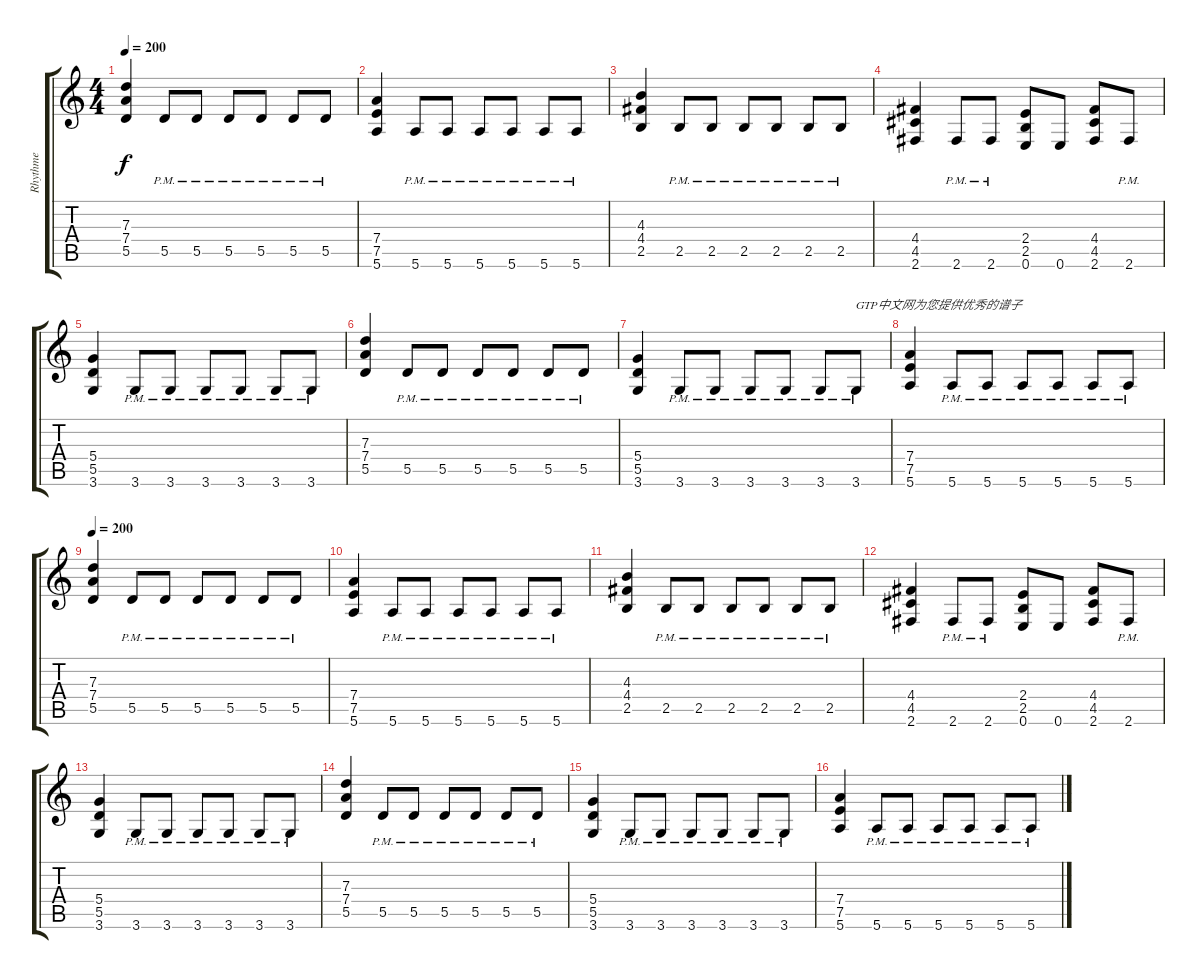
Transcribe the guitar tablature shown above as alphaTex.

\track ("Rhythme" "Rhythme") {instrument distortionguitar}
\staff {score tabs}
\tuning (E4 B3 G3 D3 A2 E2) {hide}
\ts (4 4)
\tempo 200
\clef g2
\ks c
(7.3 7.4 5.5).4{dy f} 5.5{pm}.8 5.5{pm}.8 5.5{pm}.8 5.5{pm}.8 5.5{pm}.8 5.5{pm}.8 |
(7.4 7.5 5.6).4 5.6{pm}.8 5.6{pm}.8 5.6{pm}.8 5.6{pm}.8 5.6{pm}.8 5.6{pm}.8 |
(4.3 4.4 2.5).4 2.5{pm}.8 2.5{pm}.8 2.5{pm}.8 2.5{pm}.8 2.5{pm}.8 2.5{pm}.8 |
(4.4 4.5 2.6).4 2.6{pm}.8 2.6{pm}.8 (2.4 2.5 0.6).8 0.6.8 (4.4 4.5 2.6).8 2.6{pm}.8 |
(5.4 5.5 3.6).4 3.6{pm}.8 3.6{pm}.8 3.6{pm}.8 3.6{pm}.8 3.6{pm}.8 3.6{pm}.8 |
(7.3 7.4 5.5).4 5.5{pm}.8 5.5{pm}.8 5.5{pm}.8 5.5{pm}.8 5.5{pm}.8 5.5{pm}.8 |
(5.4 5.5 3.6).4 3.6{pm}.8 3.6{pm}.8 3.6{pm}.8 3.6{pm}.8 3.6{pm}.8 3.6{pm}.8{txt "GTP中文网为您提供优秀的谱子"} |
(7.4 7.5 5.6).4 5.6{pm}.8 5.6{pm}.8 5.6{pm}.8 5.6{pm}.8 5.6{pm}.8 5.6{pm}.8 |
\tempo 200
(7.3 7.4 5.5).4 5.5{pm}.8 5.5{pm}.8 5.5{pm}.8 5.5{pm}.8 5.5{pm}.8 5.5{pm}.8 |
(7.4 7.5 5.6).4 5.6{pm}.8 5.6{pm}.8 5.6{pm}.8 5.6{pm}.8 5.6{pm}.8 5.6{pm}.8 |
(4.3 4.4 2.5).4 2.5{pm}.8 2.5{pm}.8 2.5{pm}.8 2.5{pm}.8 2.5{pm}.8 2.5{pm}.8 |
(4.4 4.5 2.6).4 2.6{pm}.8 2.6{pm}.8 (2.4 2.5 0.6).8 0.6.8 (4.4 4.5 2.6).8 2.6{pm}.8 |
(5.4 5.5 3.6).4 3.6{pm}.8 3.6{pm}.8 3.6{pm}.8 3.6{pm}.8 3.6{pm}.8 3.6{pm}.8 |
(7.3 7.4 5.5).4 5.5{pm}.8 5.5{pm}.8 5.5{pm}.8 5.5{pm}.8 5.5{pm}.8 5.5{pm}.8 |
(5.4 5.5 3.6).4 3.6{pm}.8 3.6{pm}.8 3.6{pm}.8 3.6{pm}.8 3.6{pm}.8 3.6{pm}.8 |
(7.4 7.5 5.6).4 5.6{pm}.8 5.6{pm}.8 5.6{pm}.8 5.6{pm}.8 5.6{pm}.8 5.6{pm}.8
